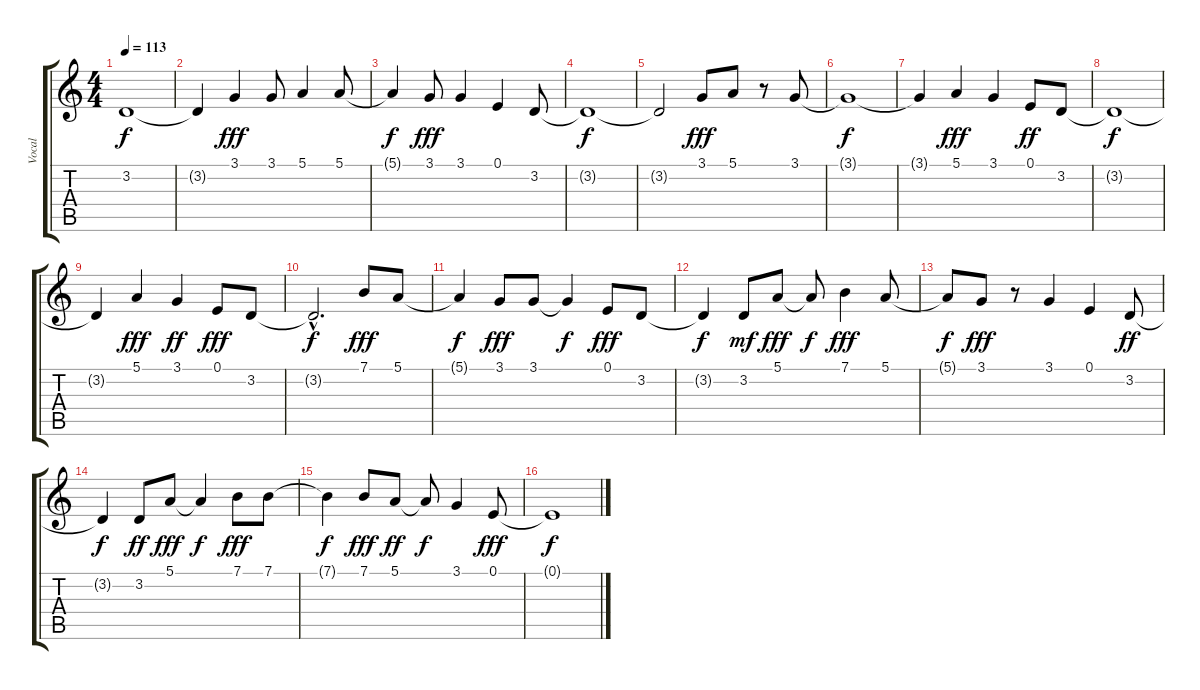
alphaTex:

\track ("Vocal" "Vocal") {instrument harmonica}
\staff {score tabs}
\tuning (E4 B3 G3 D3 A2 E2) {hide}
\ts (4 4)
\tempo 113
\clef g2
\ks c
3.2{t}.1{dy f} |
3.2{t}.4 3.1.4{dy fff} 3.1.8 5.1.4 5.1.8 |
5.1{t}.4{dy f} 3.1.8{dy fff} 3.1.4 0.1.4 3.2.8 |
3.2{t}.1{dy f} |
3.2{t}.2 3.1.8{dy fff} 5.1.8 r.8 3.1.8 |
3.1{t}.1{dy f} |
3.1{t}.4 5.1.4{dy fff} 3.1.4 0.1.8{dy ff} 3.2.8 |
3.2{t}.1{dy f} |
3.2{t}.4 5.1.4{dy fff} 3.1.4{dy ff} 0.1.8{dy fff} 3.2.8 |
3.2{hac t}.2{d dy f} 7.1.8{dy fff} 5.1.8 |
5.1{t}.4{dy f} 3.1.8{dy fff} 3.1.8 3.1{t}.4{dy f} 0.1.8{dy fff} 3.2.8 |
3.2{t}.4{dy f} 3.2.8{dy mf} 5.1.8{dy fff} 5.1{t}.8{dy f} 7.1.4{dy fff} 5.1.8 |
5.1{t}.8{dy f} 3.1.8{dy fff} r.8 3.1.4 0.1.4 3.2.8{dy ff} |
3.2{t}.4{dy f} 3.2.8{dy ff} 5.1.8{dy fff} 5.1{t}.4{dy f} 7.1.8{dy fff} 7.1.8 |
7.1{t}.4{dy f} 7.1.8{dy fff} 5.1.8{dy ff} 5.1{t}.8{dy f} 3.1.4 0.1.8{dy fff} |
0.1{t}.1{dy f}
